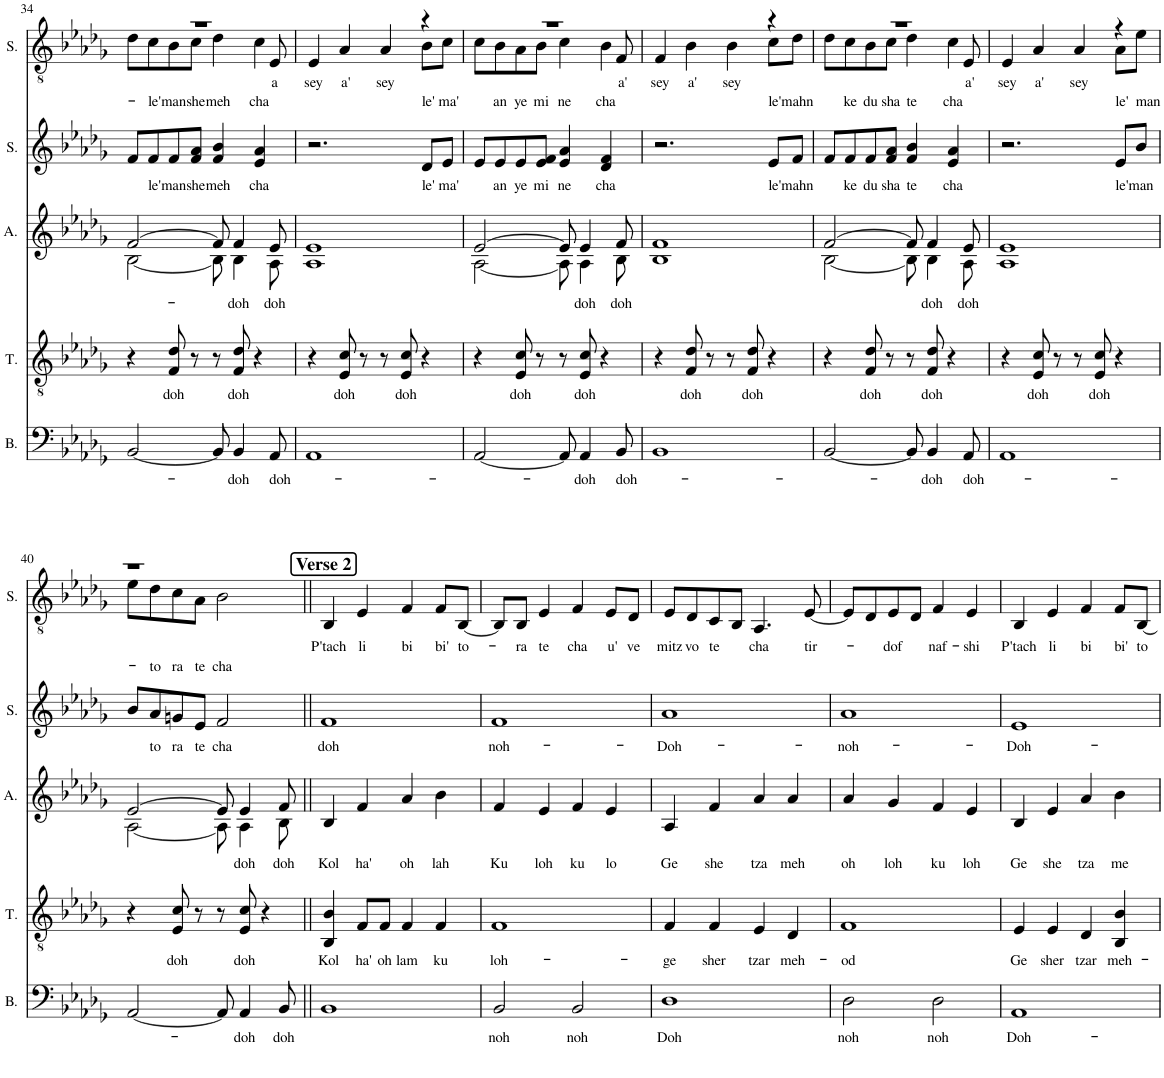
**kern	**text	**kern	**text	**kern	**text	**kern	**text	**kern	**text	**text
*part5	*part5	*part4	*part4	*part3	*part3	*part2	*part2	*part1	*part1	*part1
*staff5	*staff5	*staff4	*staff4	*staff3	*staff3	*staff2	*staff2	*staff1	*staff1	*staff1
*I"Bass	*	*I"Tenor	*	*I"Alto	*	*I"Soprano	*	*I"Solo	*	*
*I'B.	*	*I'T.	*	*I'A.	*	*I'S.	*	*I'S.	*	*
!!LO:PB:g=z
*clefF4	*	*clefGv2	*	*clefG2	*	*clefG2	*	*clefGv2	*	*
*k[b-e-a-d-g-]	*	*k[b-e-a-d-g-]	*	*k[b-e-a-d-g-]	*	*k[b-e-a-d-g-]	*	*k[b-e-a-d-g-]	*	*
*M4/4	*	*M4/4	*	*M4/4	*	*M4/4	*	*M4/4	*	*
=34	=34	=34	=34	=34	=34	=34	=34	=34	=34	=34
*	*	*	*	*^	*	*	*	*^	*	*
[2BB-/	.	4r	.	[2f/	[2B-\	.	8f/L	.	1r	8d-\L	.	.
!	!	!	!	!	!	!	!	!LO:LY:b	!	!	!	!LO:LY:b
.	.	.	.	.	.	.	8f/	le'	.	8c\	.	-le'
!	!	!	!LO:LY:b	!	!	!	!	!LO:LY:b	!	!	!	!LO:LY:b
.	.	8F/ 8d-/	doh	.	.	.	8f/	man	.	8B-\	.	man
!	!	!	!	!	!	!	!	!LO:LY:b	!	!	!	!LO:LY:b
.	.	8r	.	.	.	.	8f/ 8a-/J	she	.	8c\J	.	she
!	!	!	!	!	!	!	!	!LO:LY:b	!	!	!	!LO:LY:b
8BB-/]	.	8r	.	8f/]	8B-\]	.	4f/ 4b-/	meh	.	4d-\	.	meh
!	!LO:LY:b	!	!LO:LY:b	!	!	!LO:LY:b	!	!	!	!	!	!
4BB-/	-doh	8F/ 8d-/	doh	4f/	4B-\	doh	.	.	.	.	.	.
!	!	!	!	!	!	!	!	!LO:LY:b	!	!	!	!LO:LY:b
.	.	4r	.	.	.	.	4e-/ 4a-/	cha	.	4c\	.	cha
!	!LO:LY:b	!	!	!	!	!LO:LY:b	!	!	!	!	!	!
8AA-/	doh-	.	.	8e-/	8A-\	doh	.	.	.	.	.	.
!	!	!	!	!	!	!	!	!	!	!	!LO:LY:b	!
8ryy	.	8ryy	.	8ryy	8ryy	.	8ryy	.	8E-/	8ryy	a	.
=35	=35	=35	=35	=35	=35	=35	=35	=35	=35	=35	=35	=35
!	!	!	!	!	!	!	!	!	!	!	!LO:LY:b	!
1AA-	.	4r	.	1e-	1A-	.	2.r	.	4E-/	2.ryy	sey	.
!	!	!	!LO:LY:b	!	!	!	!	!	!	!	!LO:LY:b	!
.	.	8E-/ 8c/	doh	.	.	.	.	.	4A-/	.	a'	.
.	.	8r	.	.	.	.	.	.	.	.	.	.
!	!	!	!	!	!	!	!	!	!	!	!LO:LY:b	!
.	.	8r	.	.	.	.	.	.	4A-/	.	sey	.
!	!	!	!LO:LY:b	!	!	!	!	!	!	!	!	!
.	.	8E-/ 8c/	doh	.	.	.	.	.	.	.	.	.
!	!	!	!	!	!	!	!	!LO:LY:b	!	!	!	!LO:LY:b
.	.	4r	.	.	.	.	8d-/L	le'	4r	8B-\L	.	le'
!	!	!	!	!	!	!	!	!LO:LY:b	!	!	!	!LO:LY:b
.	.	.	.	.	.	.	8e-/J	ma'	.	8c\J	.	ma'
=36	=36	=36	=36	=36	=36	=36	=36	=36	=36	=36	=36	=36
[2AA-/	.	4r	.	[2e-/	[2A-\	.	8e-/L	.	1r	8c\L	.	.
!	!	!	!	!	!	!	!	!LO:LY:b	!	!	!	!LO:LY:b
.	.	.	.	.	.	.	8e-/	an	.	8B-\	.	an
!	!	!	!LO:LY:b	!	!	!	!	!LO:LY:b	!	!	!	!LO:LY:b
.	.	8E-/ 8c/	doh	.	.	.	8e-/	ye	.	8A-\	.	ye
!	!	!	!	!	!	!	!	!LO:LY:b	!	!	!	!LO:LY:b
.	.	8r	.	.	.	.	8e-/ 8f/J	mi	.	8B-\J	.	mi
!	!	!	!	!	!	!	!	!LO:LY:b	!	!	!	!LO:LY:b
8AA-/]	.	8r	.	8e-/]	8A-\]	.	4e-/ 4a-/	ne	.	4c\	.	ne
!	!LO:LY:b	!	!LO:LY:b	!	!	!LO:LY:b	!	!	!	!	!	!
4AA-/	-doh	8E-/ 8c/	doh	4e-/	4A-\	doh	.	.	.	.	.	.
!	!	!	!	!	!	!	!	!LO:LY:b	!	!	!	!LO:LY:b
.	.	4r	.	.	.	.	4d-/ 4f/	cha	.	4B-\	.	cha
!	!LO:LY:b	!	!	!	!	!LO:LY:b	!	!	!	!	!	!
8BB-/	doh-	.	.	8f/	8B-\	doh	.	.	.	.	.	.
!	!	!	!	!	!	!	!	!	!	!	!LO:LY:b	!
8ryy	.	8ryy	.	8ryy	8ryy	.	8ryy	.	8F/	8ryy	a'	.
=37	=37	=37	=37	=37	=37	=37	=37	=37	=37	=37	=37	=37
!	!	!	!	!	!	!	!	!	!	!	!LO:LY:b	!
1BB-	.	4r	.	1f	1B-	.	2.r	.	4F/	2.ryy	sey	.
!	!	!	!LO:LY:b	!	!	!	!	!	!	!	!LO:LY:b	!
.	.	8F/ 8d-/	doh	.	.	.	.	.	4B-\	.	a'	.
.	.	8r	.	.	.	.	.	.	.	.	.	.
!	!	!	!	!	!	!	!	!	!	!	!LO:LY:b	!
.	.	8r	.	.	.	.	.	.	4B-\	.	sey	.
!	!	!	!LO:LY:b	!	!	!	!	!	!	!	!	!
.	.	8F/ 8d-/	doh	.	.	.	.	.	.	.	.	.
!	!	!	!	!	!	!	!	!LO:LY:b	!	!	!	!LO:LY:b
.	.	4r	.	.	.	.	8e-/L	le'	4r	8c\L	.	le'
!	!	!	!	!	!	!	!	!LO:LY:b	!	!	!	!LO:LY:b
.	.	.	.	.	.	.	8f/J	mahn	.	8d-\J	.	mahn
=38	=38	=38	=38	=38	=38	=38	=38	=38	=38	=38	=38	=38
[2BB-/	.	4r	.	[2f/	[2B-\	.	8f/L	.	1r	8d-\L	.	.
!	!	!	!	!	!	!	!	!LO:LY:b	!	!	!	!LO:LY:b
.	.	.	.	.	.	.	8f/	ke	.	8c\	.	ke
!	!	!	!LO:LY:b	!	!	!	!	!LO:LY:b	!	!	!	!LO:LY:b
.	.	8F/ 8d-/	doh	.	.	.	8f/	du	.	8B-\	.	du
!	!	!	!	!	!	!	!	!LO:LY:b	!	!	!	!LO:LY:b
.	.	8r	.	.	.	.	8f/ 8a-/J	sha	.	8c\J	.	sha
!	!	!	!	!	!	!	!	!LO:LY:b	!	!	!	!LO:LY:b
8BB-/]	.	8r	.	8f/]	8B-\]	.	4f/ 4b-/	te	.	4d-\	.	te
!	!LO:LY:b	!	!LO:LY:b	!	!	!LO:LY:b	!	!	!	!	!	!
4BB-/	-doh	8F/ 8d-/	doh	4f/	4B-\	doh	.	.	.	.	.	.
!	!	!	!	!	!	!	!	!LO:LY:b	!	!	!	!LO:LY:b
.	.	4r	.	.	.	.	4e-/ 4a-/	cha	.	4c\	.	cha
!	!LO:LY:b	!	!	!	!	!LO:LY:b	!	!	!	!	!	!
8AA-/	doh-	.	.	8e-/	8A-\	doh	.	.	.	.	.	.
!	!	!	!	!	!	!	!	!	!	!	!LO:LY:b	!
8ryy	.	8ryy	.	8ryy	8ryy	.	8ryy	.	8E-/	8ryy	a'	.
=39	=39	=39	=39	=39	=39	=39	=39	=39	=39	=39	=39	=39
!	!	!	!	!	!	!	!	!	!	!	!LO:LY:b	!
1AA-	.	4r	.	1e-	1A-	.	2.r	.	4E-/	2.ryy	sey	.
!	!	!	!LO:LY:b	!	!	!	!	!	!	!	!LO:LY:b	!
.	.	8E-/ 8c/	doh	.	.	.	.	.	4A-/	.	a'	.
.	.	8r	.	.	.	.	.	.	.	.	.	.
!	!	!	!	!	!	!	!	!	!	!	!LO:LY:b	!
.	.	8r	.	.	.	.	.	.	4A-/	.	sey	.
!	!	!	!LO:LY:b	!	!	!	!	!	!	!	!	!
.	.	8E-/ 8c/	doh	.	.	.	.	.	.	.	.	.
!	!	!	!	!	!	!	!	!LO:LY:b	!	!	!	!LO:LY:b
.	.	4r	.	.	.	.	8e-/L	le'	4r	8A-\L	.	le'
!	!	!	!	!	!	!	!	!LO:LY:b	!	!	!	!LO:LY:b
.	.	.	.	.	.	.	8b-/J	man	.	8e-\J	.	man-
!!LO:LB:g=z	!!
=40	=40	=40	=40	=40	=40	=40	=40	=40	=40	=40	=40	=40
[2AA-/	.	4r	.	[2e-/	[2A-\	.	8b-/L	.	1r	8e-\L	.	.
!	!	!	!	!	!	!	!	!LO:LY:b	!	!	!	!LO:LY:b
.	.	.	.	.	.	.	8a-/	to	.	8d-\	.	-to
!	!	!	!LO:LY:b	!	!	!	!	!LO:LY:b	!	!	!	!LO:LY:b
.	.	8E-/ 8c/	doh	.	.	.	8gn/	ra	.	8c\	.	ra
!	!	!	!	!	!	!	!	!LO:LY:b	!	!	!	!LO:LY:b
.	.	8r	.	.	.	.	8e-/J	te	.	8A-\J	.	te
!	!	!	!	!	!	!	!	!LO:LY:b	!	!	!	!LO:LY:b
8AA-/]	.	8r	.	8e-/]	8A-\]	.	2f/	cha	.	2B-\	.	cha
!	!LO:LY:b	!	!LO:LY:b	!	!	!LO:LY:b	!	!	!	!	!	!
4AA-/	-doh	8E-/ 8c/	doh	4e-/	4A-\	doh	.	.	.	.	.	.
.	.	4r	.	.	.	.	.	.	.	.	.	.
!	!LO:LY:b	!	!	!	!	!LO:LY:b	!	!	!	!	!	!
8BB-/	doh	.	.	8f/	8B-\	doh	.	.	.	.	.	.
*	*	*	*	*	*	*	*	*	*v	*v	*	*
=41||	=41||	=41||	=41||	=41||	=41||	=41||	=41||	=41||	=41||	=41||	=41||
!	!	!	!	!	!	!	!	!	!LO:TX:a:B:t=Verse 2	!	!
!	!	!	!LO:LY:b	!	!	!LO:LY:b	!	!LO:LY:b	!	!LO:LY:b	!
*	*	*	*	*v	*v	*	*	*	*	*	*
1BB-	.	4BB-/ 4B-/	Kol	4B-/	Kol	1f	doh	4BB-/	P'tach	.
!	!	!	!LO:LY:b	!	!LO:LY:b	!	!	!	!LO:LY:b	!
.	.	8F/L	ha'	4f/	ha'	.	.	4E-/	li	.
!	!	!	!LO:LY:b	!	!	!	!	!	!	!
.	.	8F/J	oh	.	.	.	.	.	.	.
!	!	!	!LO:LY:b	!	!LO:LY:b	!	!	!	!LO:LY:b	!
.	.	4F/	lam	4a-/	oh	.	.	4F/	bi	.
!	!	!	!LO:LY:b	!	!LO:LY:b	!	!	!	!LO:LY:b	!
.	.	4F/	ku	4b-\	lah	.	.	8F/L	bi'	.
!	!	!	!	!	!	!	!	!	!LO:LY:b	!
.	.	.	.	.	.	.	.	[8BB-/J	to-	.
=42	=42	=42	=42	=42	=42	=42	=42	=42	=42	=42
!	!LO:LY:b	!	!LO:LY:b	!	!LO:LY:b	!	!LO:LY:b	!	!	!
2BB-/	-noh	1F	loh-	4f/	Ku	1f	noh-	8BB-/L]	.	.
!	!	!	!	!	!	!	!	!	!LO:LY:b	!
.	.	.	.	.	.	.	.	8BB-/J	-ra	.
!	!	!	!	!	!LO:LY:b	!	!	!	!LO:LY:b	!
.	.	.	.	4e-/	loh	.	.	4E-/	te	.
!	!LO:LY:b	!	!	!	!LO:LY:b	!	!	!	!LO:LY:b	!
2BB-/	noh	.	.	4f/	ku	.	.	4F/	cha	.
!	!	!	!	!	!LO:LY:b	!	!	!	!LO:LY:b	!
.	.	.	.	4e-/	lo	.	.	8E-/L	u'	.
!	!	!	!	!	!	!	!	!	!LO:LY:b	!
.	.	.	.	.	.	.	.	8D-/J	ve	.
=43	=43	=43	=43	=43	=43	=43	=43	=43	=43	=43
!	!LO:LY:b	!	!LO:LY:b	!	!LO:LY:b	!	!LO:LY:b	!	!LO:LY:b	!
1D-	Doh	4F/	-ge	4A-/	Ge	1a-	-Doh-	8E-/L	mitz	.
!	!	!	!	!	!	!	!	!	!LO:LY:b	!
.	.	.	.	.	.	.	.	8D-/	vo	.
!	!	!	!LO:LY:b	!	!LO:LY:b	!	!	!	!LO:LY:b	!
.	.	4F/	sher	4f/	she	.	.	8C/	te	.
.	.	.	.	.	.	.	.	8BB-/J	.	.
!	!	!	!LO:LY:b	!	!LO:LY:b	!	!	!	!LO:LY:b	!
.	.	4E-/	tzar	4a-/	tza	.	.	4.AA-/	cha	.
!	!	!	!LO:LY:b	!	!LO:LY:b	!	!	!	!	!
.	.	4D-/	meh-	4a-/	meh	.	.	.	.	.
!	!	!	!	!	!	!	!	!	!LO:LY:b	!
.	.	.	.	.	.	.	.	[8E-/	tir-	.
=44	=44	=44	=44	=44	=44	=44	=44	=44	=44	=44
!	!LO:LY:b	!	!LO:LY:b	!	!LO:LY:b	!	!LO:LY:b	!	!	!
2D-\	noh	1F	-od	4a-/	oh	1a-	-noh-	8E-/L]	.	.
.	.	.	.	.	.	.	.	8D-/	.	.
!	!	!	!	!	!LO:LY:b	!	!	!	!LO:LY:b	!
.	.	.	.	4g-/	loh	.	.	8E-/	-dof	.
.	.	.	.	.	.	.	.	8D-/J	.	.
!	!LO:LY:b	!	!	!	!LO:LY:b	!	!	!	!LO:LY:b	!
2D-\	noh	.	.	4f/	ku	.	.	4F/	naf-	.
!	!	!	!	!	!LO:LY:b	!	!	!	!LO:LY:b	!
.	.	.	.	4e-/	loh	.	.	4E-/	-shi	.
=45	=45	=45	=45	=45	=45	=45	=45	=45	=45	=45
!	!LO:LY:b	!	!LO:LY:b	!	!LO:LY:b	!	!LO:LY:b	!	!LO:LY:b	!
1AA-	Doh-	4E-/	Ge	4B-/	Ge	1e-	-Doh-	4BB-/	P'tach	.
!	!	!	!LO:LY:b	!	!LO:LY:b	!	!	!	!LO:LY:b	!
.	.	4E-/	sher	4e-/	she	.	.	4E-/	li	.
!	!	!	!LO:LY:b	!	!LO:LY:b	!	!	!	!LO:LY:b	!
.	.	4D-/	tzar	4a-/	tza	.	.	4F/	bi	.
!	!	!	!LO:LY:b	!	!LO:LY:b	!	!	!	!LO:LY:b	!
.	.	4BB-/ 4B-/	meh-	4b-\	me	.	.	8F/L	bi'	.
!	!	!	!	!	!	!	!	!	!LO:LY:b	!
.	.	.	.	.	.	.	.	[8BB-/J	to	.
=	=	=	=	=	=	=	=	=	=	=
*-	*-	*-	*-	*-	*-	*-	*-	*-	*-	*-
